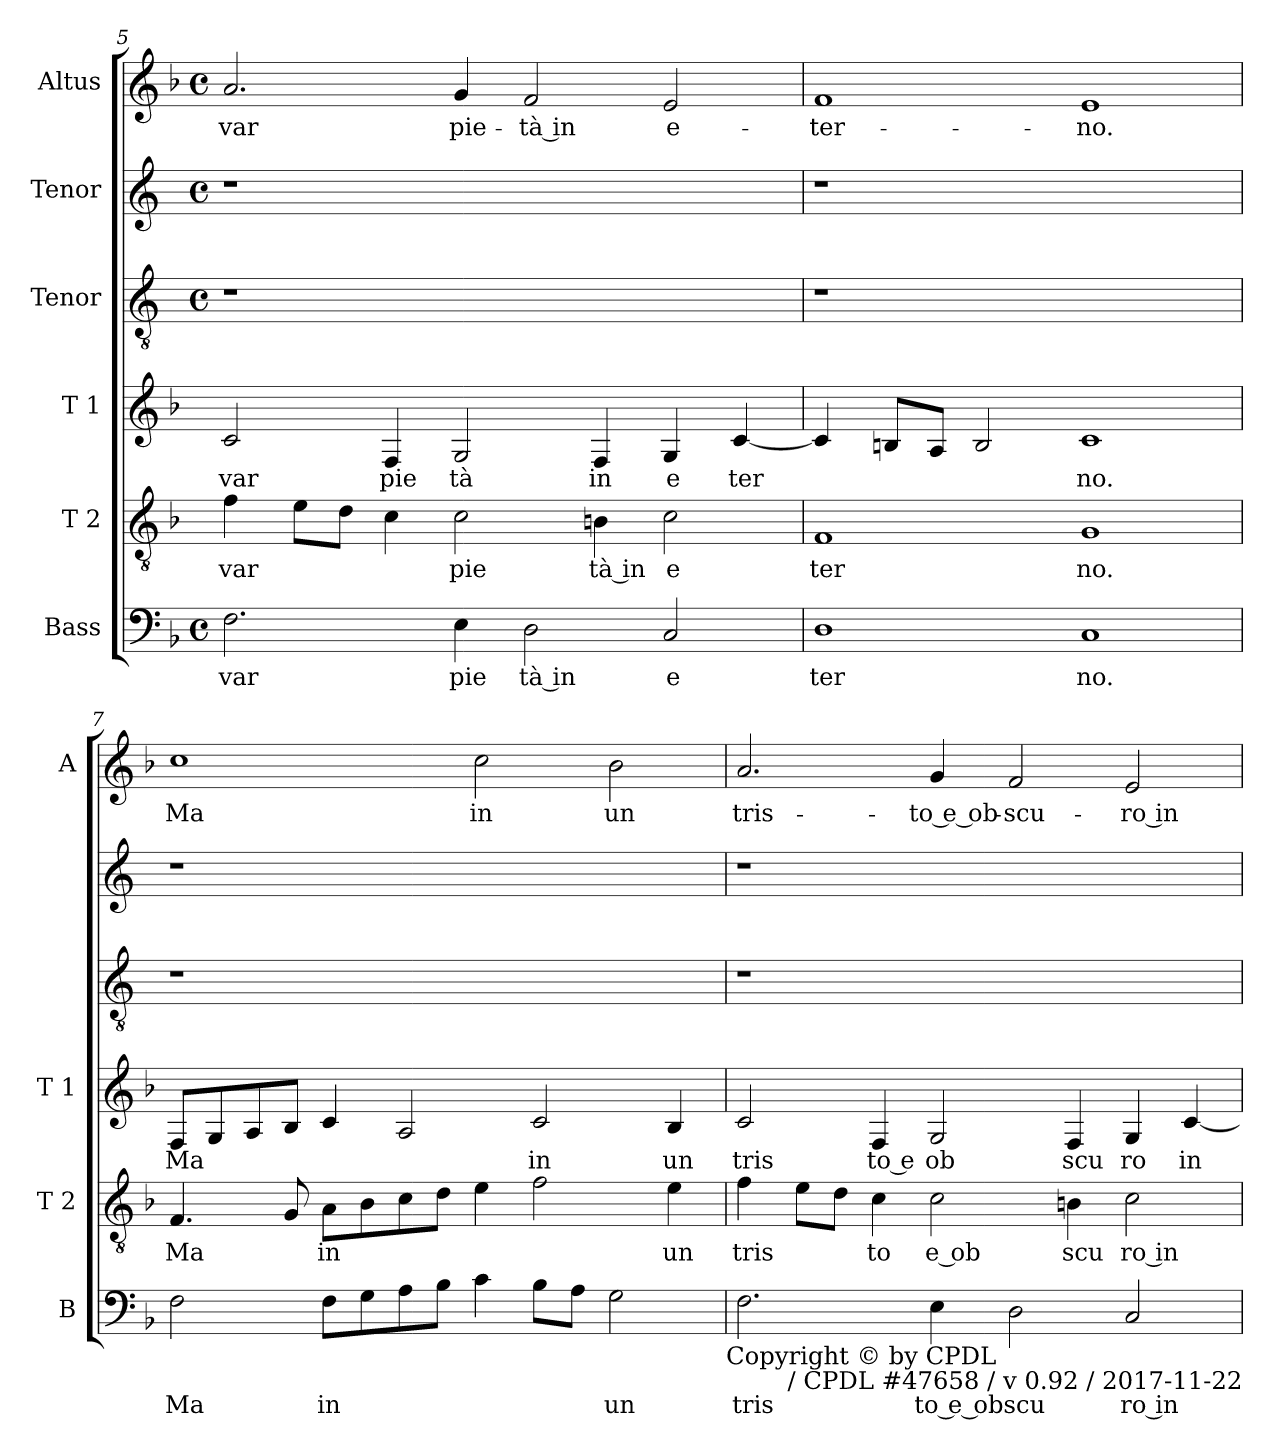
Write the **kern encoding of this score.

**kern	**text	**kern	**text	**kern	**text	**kern	**kern	**kern	**text
*part6	*part6	*part5	*part5	*part4	*part4	*part3	*part2	*part1	*part1
*staff6	*staff6	*staff5	*staff5	*staff4	*staff4	*staff3	*staff2	*staff1	*staff1
*I"Bass	*	*I"T 2	*	*I"T 1	*	*I"Tenor	*I"Tenor	*I"Altus	*
*I'B	*	*I'T 2	*	*I'T 1	*	*	*	*I'A	*
*clefF4	*	*clefGv2	*	*clefG2	*	*clefGv2	*clefG2	*clefG2	*
*k[b-]	*	*k[b-]	*	*k[b-]	*	*	*	*k[b-]	*
*F:	*	*F:	*	*F:	*	*	*	*F:	*
*M4/4	*	*	*	*	*	*M4/4	*M4/4	*M4/4	*
*met(c)	*	*	*	*	*	*met(c)	*met(c)	*met(c)	*
=5	=5	=5	=5	=5	=5	=5	=5	=5	=5
!	!LO:LY:b:cj	!	!LO:LY:b	!	!LO:LY:b:cj	!	!	!	!LO:LY:b:cj
2.F\	var	4f\	var	2c/	var	1r	1r	2.a/	-var
.	.	8e\L	.	.	.	.	.	.	.
.	.	8d\J	.	.	.	.	.	.	.
!	!	!	!	!	!LO:LY:b:cj	!	!	!	!
.	.	4c\	.	4F/	pie	.	.	.	.
!	!LO:LY:b:cj	!	!LO:LY:b:cj	!	!LO:LY:b:cj	!	!	!	!LO:LY:b:cj
4E\	pie	2c\	pie	2G/	tà	.	.	4g/	pie-
!	!LO:LY:b:rj	!	!	!	!	!	!	!	!LO:LY:b:rj
2D\	tà in	.	.	.	.	1ryy	1ryy	2f/	-tà in
!	!	!	!LO:LY:b:rj	!	!LO:LY:b:cj	!	!	!	!
.	.	4Bn\	tà in	4F/	in	.	.	.	.
!	!LO:LY:b:cj	!	!LO:LY:b:cj	!	!LO:LY:b:cj	!	!	!	!LO:LY:b:cj
2C/	e	2c\	e	4G/	e	.	.	2e/	e-
!	!	!	!	!	!LO:LY:b	!	!	!	!
.	.	.	.	[<4c/	ter	.	.	.	.
=6	=6	=6	=6	=6	=6	=6	=6	=6	=6
!	!LO:LY:b:cj	!	!LO:LY:b:cj	!	!	!	!	!	!LO:LY:b:cj
1D	ter	1F	ter	4c/]	.	1r	1r	1f	-ter-
.	.	.	.	8Bn/L	.	.	.	.	.
.	.	.	.	8A/J	.	.	.	.	.
.	.	.	.	2B/	.	.	.	.	.
!	!LO:LY:b:cj	!	!LO:LY:b:cj	!	!LO:LY:b:cj	!	!	!	!LO:LY:b:cj
1C	no.	1G	no.	1c	no.	1ryy	1ryy	1e	-no.
!!LO:LB:g=z
=7	=7	=7	=7	=7	=7	=7	=7	=7	=7
!	!LO:LY:b:cj	!	!LO:LY:b	!	!LO:LY:b	!	!	!	!LO:LY:b:cj
2F\	Ma	4.F/	Ma	8F/L	Ma	1r	1r	1cc	Ma
.	.	.	.	8G/	.	.	.	.	.
.	.	.	.	8A/	.	.	.	.	.
.	.	8G/	.	8B-/J	.	.	.	.	.
!	!LO:LY:b:cj	!	!LO:LY:b:cj	!	!	!	!	!	!
8F\L	in	8A\L	in	4c/	.	.	.	.	.
8G\	.	8B-\	.	.	.	.	.	.	.
8A\	.	8c\	.	2A/	.	.	.	.	.
8B-\J	.	8d\J	.	.	.	.	.	.	.
!	!	!	!	!	!	!	!	!	!LO:LY:b:cj
4c\	.	4e\	.	.	.	1ryy	1ryy	2cc\	in
!	!	!	!	!	!LO:LY:b:cj	!	!	!	!
8B-\L	.	2f\	.	2c/	in	.	.	.	.
8A\J	.	.	.	.	.	.	.	.	.
!	!LO:LY:b:cj	!	!	!	!	!	!	!	!LO:LY:b:cj
2G\	un	.	.	.	.	.	.	2b-\	un
!	!	!	!LO:LY:b:cj	!	!LO:LY:b:cj	!	!	!	!
.	.	4e\	un	4B-/	un	.	.	.	.
!LO:TX:b:t=Copyright © by CPDL	!	!	!	!	!	!	!	!	!
=8	=8	=8	=8	=8	=8	=8	=8	=8	=8
!	!LO:LY:b:cj	!	!LO:LY:b	!	!LO:LY:b:cj	!	!	!	!LO:LY:b:cj
2.F\	tris	4f\	tris	2c/	tris	1r	1r	2.a/	tris-
.	.	8e\L	.	.	.	.	.	.	.
.	.	8d\J	.	.	.	.	.	.	.
!	!	!	!LO:LY:b:cj	!	!LO:LY:b:rj	!	!	!	!
.	.	4c\	to	4F/	to e	.	.	.	.
!	!LO:LY:b:rj	!	!LO:LY:b:rj	!	!LO:LY:b:cj	!	!	!	!LO:LY:b:rj
4E\	to e ob	2c\	e ob	2G/	ob	.	.	4g/	-to e ob-
!	!LO:LY:b:cj	!	!	!	!	!	!	!	!LO:LY:b:cj
2D\	scu	.	.	.	.	1ryy	1ryy	2f/	-scu-
!	!	!	!LO:LY:b:cj	!	!LO:LY:b:cj	!	!	!	!
.	.	4Bn\	scu	4F/	scu	.	.	.	.
!	!LO:LY:b:rj	!	!LO:LY:b:rj	!	!LO:LY:b:cj	!	!	!	!LO:LY:b:rj
2C/	ro in	2c\	ro in	4G/	ro	.	.	2e/	-ro in-
!	!	!	!	!	!LO:LY:b:cj	!	!	!	!
.	.	.	.	[<4c/	in	.	.	.	.
!LO:TX:b:t=/ CPDL #47658 / v 0.92 / 2017-11-22	!	!	!	!	!	!	!	!	!
=	=	=	=	=	=	=	=	=	=
*-	*-	*-	*-	*-	*-	*-	*-	*-	*-
